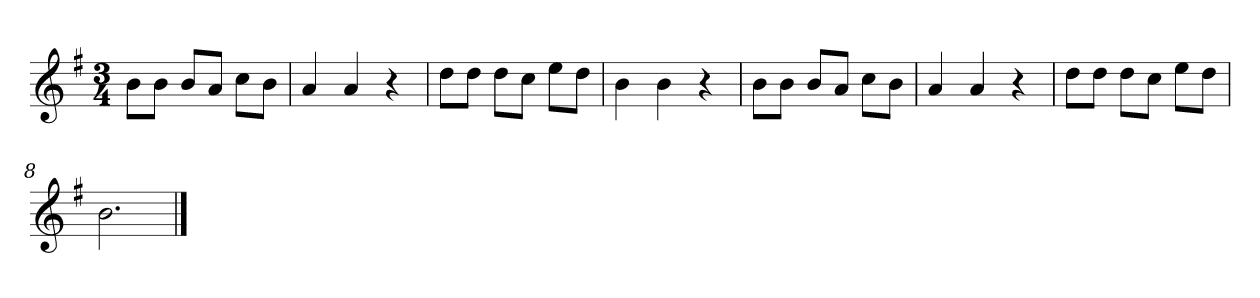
**kern
*part1
*staff1
*clefG2
*k[f#]
*G:
*M3/4
*MM55
=1
8b\L
8b\J
8b/L
8a/J
8cc\L
8b\J
=2
4a
4a
4r
=3
8dd\L
8dd\J
8dd\L
8cc\J
8ee\L
8dd\J
=4
4b
4b
4r
=5
8b\L
8b\J
8b/L
8a/J
8cc\L
8b\J
=6
4a
4a
4r
=7
8dd\L
8dd\J
8dd\L
8cc\J
8ee\L
8dd\J
=8
2.b
==
*-
